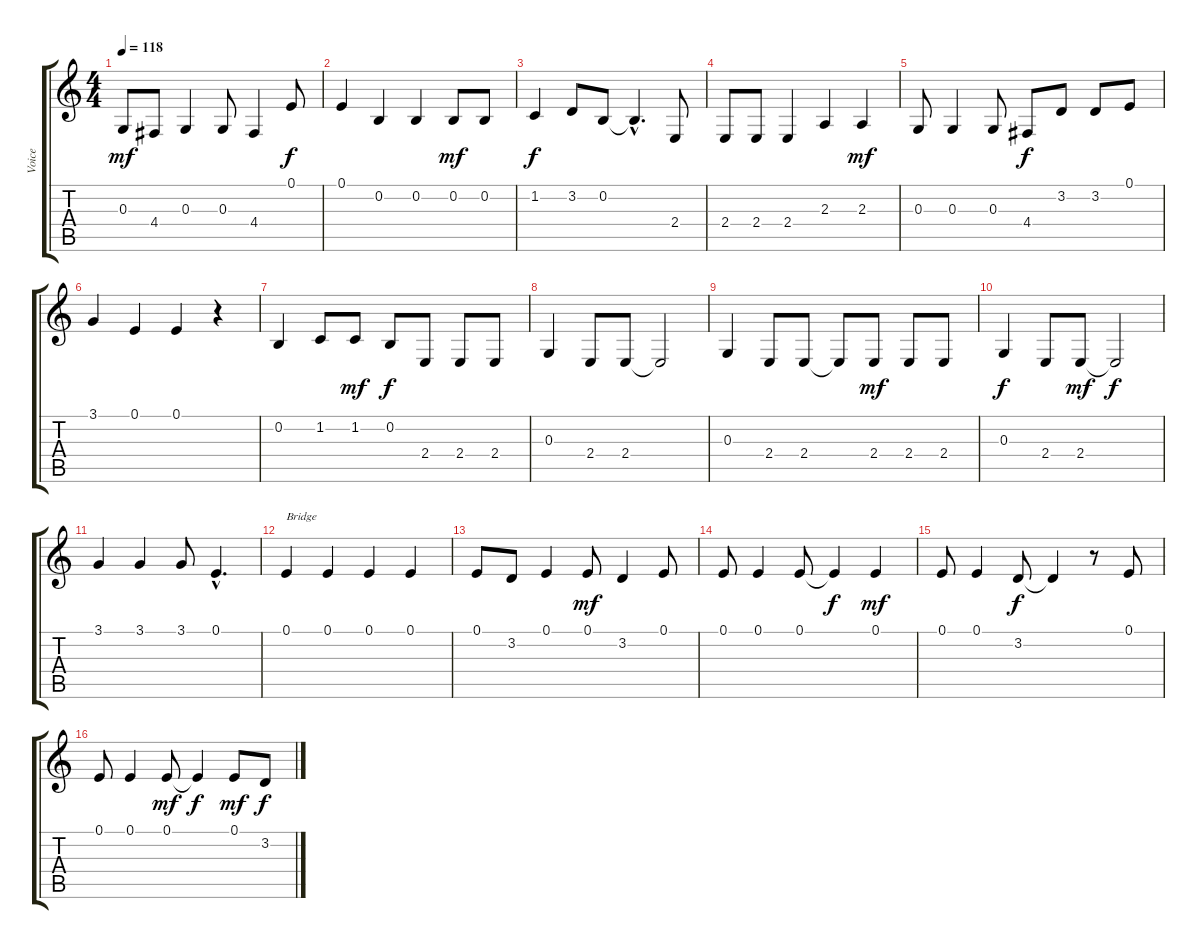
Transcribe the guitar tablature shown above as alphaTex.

\track ("Voice" "Voice") {instrument lead6voice}
\staff {score tabs}
\tuning (E4 B3 G3 D3 A2 E2) {hide}
\ts (4 4)
\tempo 118
\clef g2
\ks c
0.3.8{dy mf} 4.4.8 0.3.4 0.3.8 4.4.4 0.1.8{dy f} |
0.1.4 0.2.4 0.2.4 0.2.8{dy mf} 0.2.8 |
1.2.4{dy f} 3.2.8 0.2.8 0.2{hac t}.4{d} 2.4.8 |
2.4.8 2.4.8 2.4.4 2.3.4 2.3.4{dy mf} |
0.3.8 0.3.4 0.3.8 4.4.8{dy f} 3.2.8 3.2.8 0.1.8 |
3.1.4 0.1.4 0.1.4 r.4 |
0.2.4 1.2.8 1.2.8{dy mf} 0.2.8{dy f} 2.4.8 2.4.8 2.4.8 |
0.3.4 2.4.8 2.4.8 2.4{t}.2 |
0.3.4 2.4.8 2.4.8 2.4{t}.8 2.4.8{dy mf} 2.4.8 2.4.8 |
0.3.4{dy f} 2.4.8 2.4.8{dy mf} 2.4{t}.2{dy f} |
3.1.4 3.1.4 3.1.8 0.1{hac}.4{d} |
0.1.4{txt "Bridge"} 0.1.4 0.1.4 0.1.4 |
0.1.8 3.2.8 0.1.4 0.1.8{dy mf} 3.2.4 0.1.8 |
0.1.8 0.1.4 0.1.8 0.1{t}.4{dy f} 0.1.4{dy mf} |
0.1.8 0.1.4 3.2.8{dy f} 3.2{t}.4 r.8 0.1.8 |
0.1.8 0.1.4 0.1.8{dy mf} 0.1{t}.4{dy f} 0.1.8{dy mf} 3.2.8{dy f}
